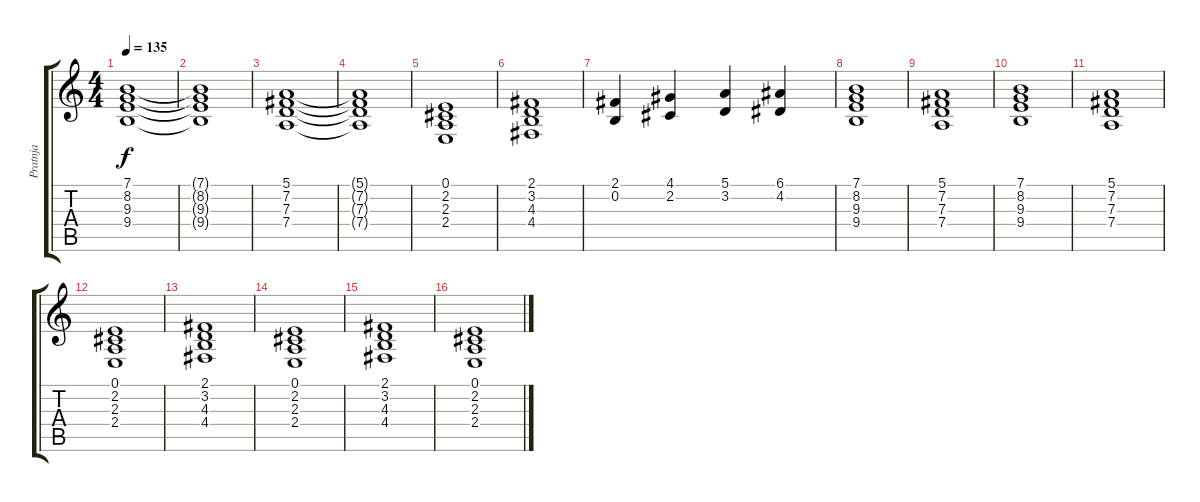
\track ("Pratnja" "Pratnja") {instrument stringensemble1}
\staff {score tabs}
\tuning (E4 B3 G3 D3 A2 E2) {hide}
\ts (4 4)
\tempo 135
\clef g2
\ks c
(7.1 8.2 9.3 9.4).1{dy f} |
(7.1{t} 8.2{t} 9.3{t} 9.4{t}).1 |
(5.1 7.2 7.3 7.4).1 |
(5.1{t} 7.2{t} 7.3{t} 7.4{t}).1 |
(0.1 2.2 2.3 2.4).1 |
(2.1 3.2 4.3 4.4).1 |
(2.1 0.2).4 (4.1 2.2).4 (5.1 3.2).4 (6.1 4.2).4 |
(7.1 8.2 9.3 9.4).1 |
(5.1 7.2 7.3 7.4).1 |
(7.1 8.2 9.3 9.4).1 |
(5.1 7.2 7.3 7.4).1 |
(0.1 2.2 2.3 2.4).1 |
(2.1 3.2 4.3 4.4).1 |
(0.1 2.2 2.3 2.4).1 |
(2.1 3.2 4.3 4.4).1 |
(0.1 2.2 2.3 2.4).1
